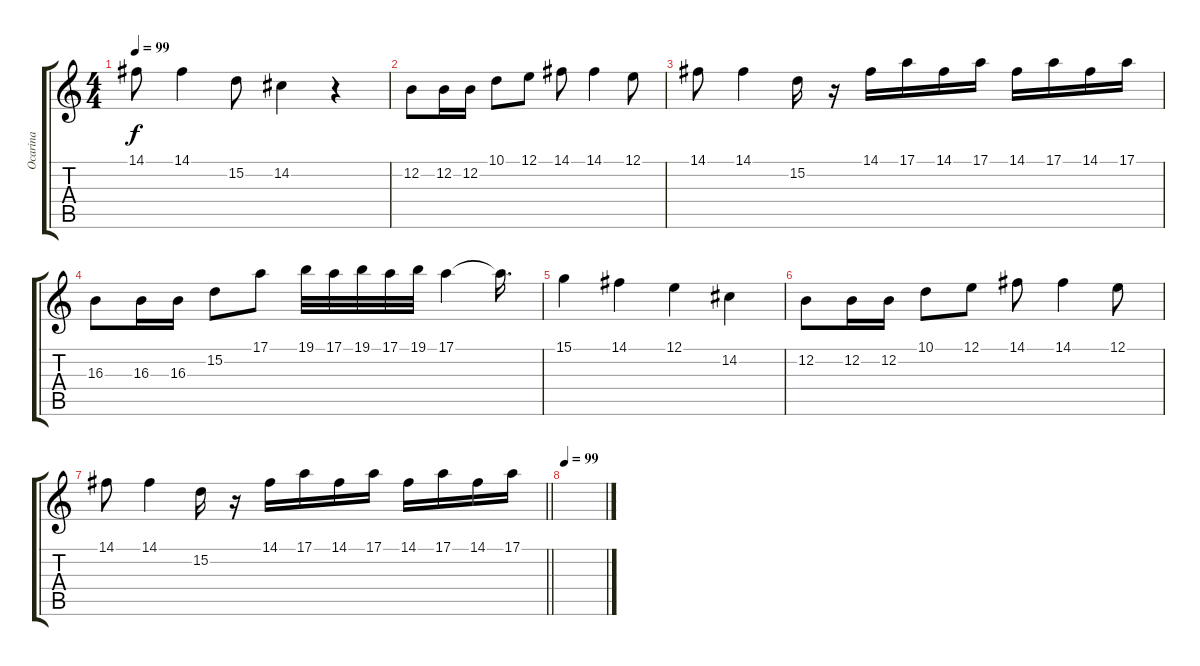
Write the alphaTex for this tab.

\track ("Ocarina" "Ocarina") {instrument ocarina}
\staff {score tabs}
\tuning (E4 B3 G3 D3 A2 E2) {hide}
\ts (4 4)
\tempo 99
\clef g2
\ks c
14.1.8{dy f} 14.1.4 15.2.8 14.2.4 r.4 |
12.2.8 12.2.16 12.2.16 10.1.8 12.1.8 14.1.8 14.1.4 12.1.8 |
14.1.8 14.1.4 15.2.16 r.16 14.1.16 17.1.16 14.1.16 17.1.16 14.1.16 17.1.16 14.1.16 17.1.16 |
16.3.8 16.3.16 16.3.16 15.2.8 17.1.8 19.1.32 17.1.32 19.1.32 17.1.32 19.1.32 17.1.4 17.1{t}.16{d} |
15.1.4 14.1.4 12.1.4 14.2.4 |
12.2.8 12.2.16 12.2.16 10.1.8 12.1.8 14.1.8 14.1.4 12.1.8 |
\barLineRight lightlight
14.1.8 14.1.4 15.2.16 r.16 14.1.16 17.1.16 14.1.16 17.1.16 14.1.16 17.1.16 14.1.16 17.1.16 |
\tempo 99
